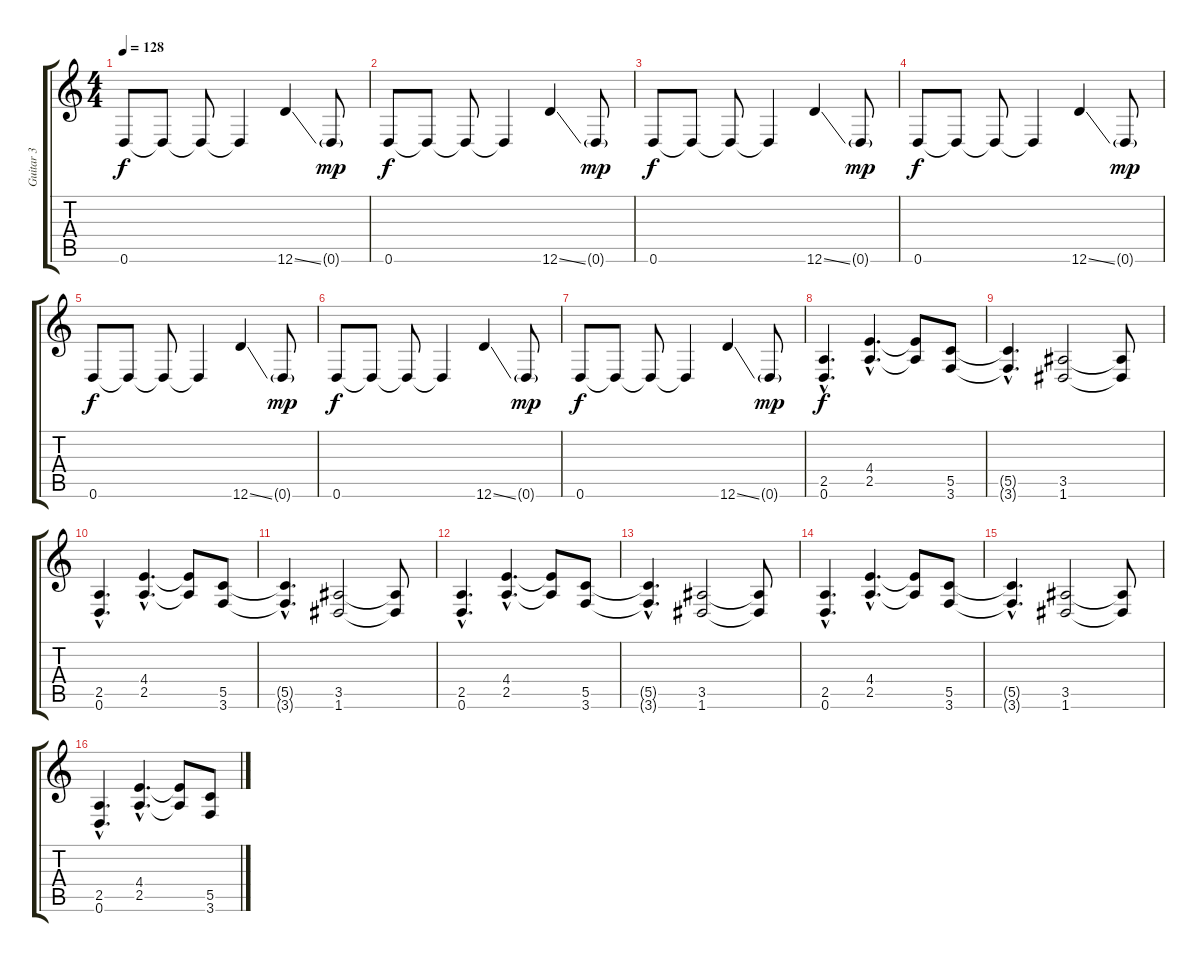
\track ("Guitar 3" "Guitar 3") {instrument distortionguitar}
\staff {score tabs}
\tuning (D4 A3 F3 C3 G2 D2) {hide}
\ts (4 4)
\tempo 128
\clef g2
\ks c
0.6.8{dy f} 0.6{t}.8 0.6{t}.8 0.6{t}.4{balance 16} 12.6{ss}.4{balance 0} 0.6{g}.8{dy mp balance 8} |
0.6.8{dy f} 0.6{t}.8 0.6{t}.8 0.6{t}.4{balance 16} 12.6{ss}.4{balance 0} 0.6{g}.8{dy mp balance 8} |
0.6.8{dy f} 0.6{t}.8 0.6{t}.8 0.6{t}.4{balance 16} 12.6{ss}.4{balance 0} 0.6{g}.8{dy mp balance 8} |
0.6.8{dy f} 0.6{t}.8 0.6{t}.8 0.6{t}.4{balance 16} 12.6{ss}.4{balance 0} 0.6{g}.8{dy mp balance 8} |
0.6.8{dy f} 0.6{t}.8 0.6{t}.8 0.6{t}.4{balance 16} 12.6{ss}.4{balance 0} 0.6{g}.8{dy mp balance 8} |
0.6.8{dy f} 0.6{t}.8 0.6{t}.8 0.6{t}.4{balance 16} 12.6{ss}.4{balance 0} 0.6{g}.8{dy mp balance 8} |
0.6.8{dy f} 0.6{t}.8 0.6{t}.8 0.6{t}.4{balance 16} 12.6{ss}.4{balance 0} 0.6{g}.8{dy mp balance 8} |
(2.5{hac} 0.6{hac}).4{d dy f} (4.4{hac} 2.5{hac}).4{d} (4.4{t} 2.5{t}).8 (5.5 3.6).8 |
(5.5{hac t} 3.6{hac t}).4{d} (3.5 1.6).2 (3.5{t} 1.6{t}).8 |
(2.5{hac} 0.6{hac}).4{d} (4.4{hac} 2.5{hac}).4{d} (4.4{t} 2.5{t}).8 (5.5 3.6).8 |
(5.5{hac t} 3.6{hac t}).4{d} (3.5 1.6).2 (3.5{t} 1.6{t}).8 |
(2.5{hac} 0.6{hac}).4{d} (4.4{hac} 2.5{hac}).4{d} (4.4{t} 2.5{t}).8 (5.5 3.6).8 |
(5.5{hac t} 3.6{hac t}).4{d} (3.5 1.6).2 (3.5{t} 1.6{t}).8 |
(2.5{hac} 0.6{hac}).4{d} (4.4{hac} 2.5{hac}).4{d} (4.4{t} 2.5{t}).8 (5.5 3.6).8 |
(5.5{hac t} 3.6{hac t}).4{d} (3.5 1.6).2 (3.5{t} 1.6{t}).8 |
(2.5{hac} 0.6{hac}).4{d} (4.4{hac} 2.5{hac}).4{d} (4.4{t} 2.5{t}).8 (5.5 3.6).8
